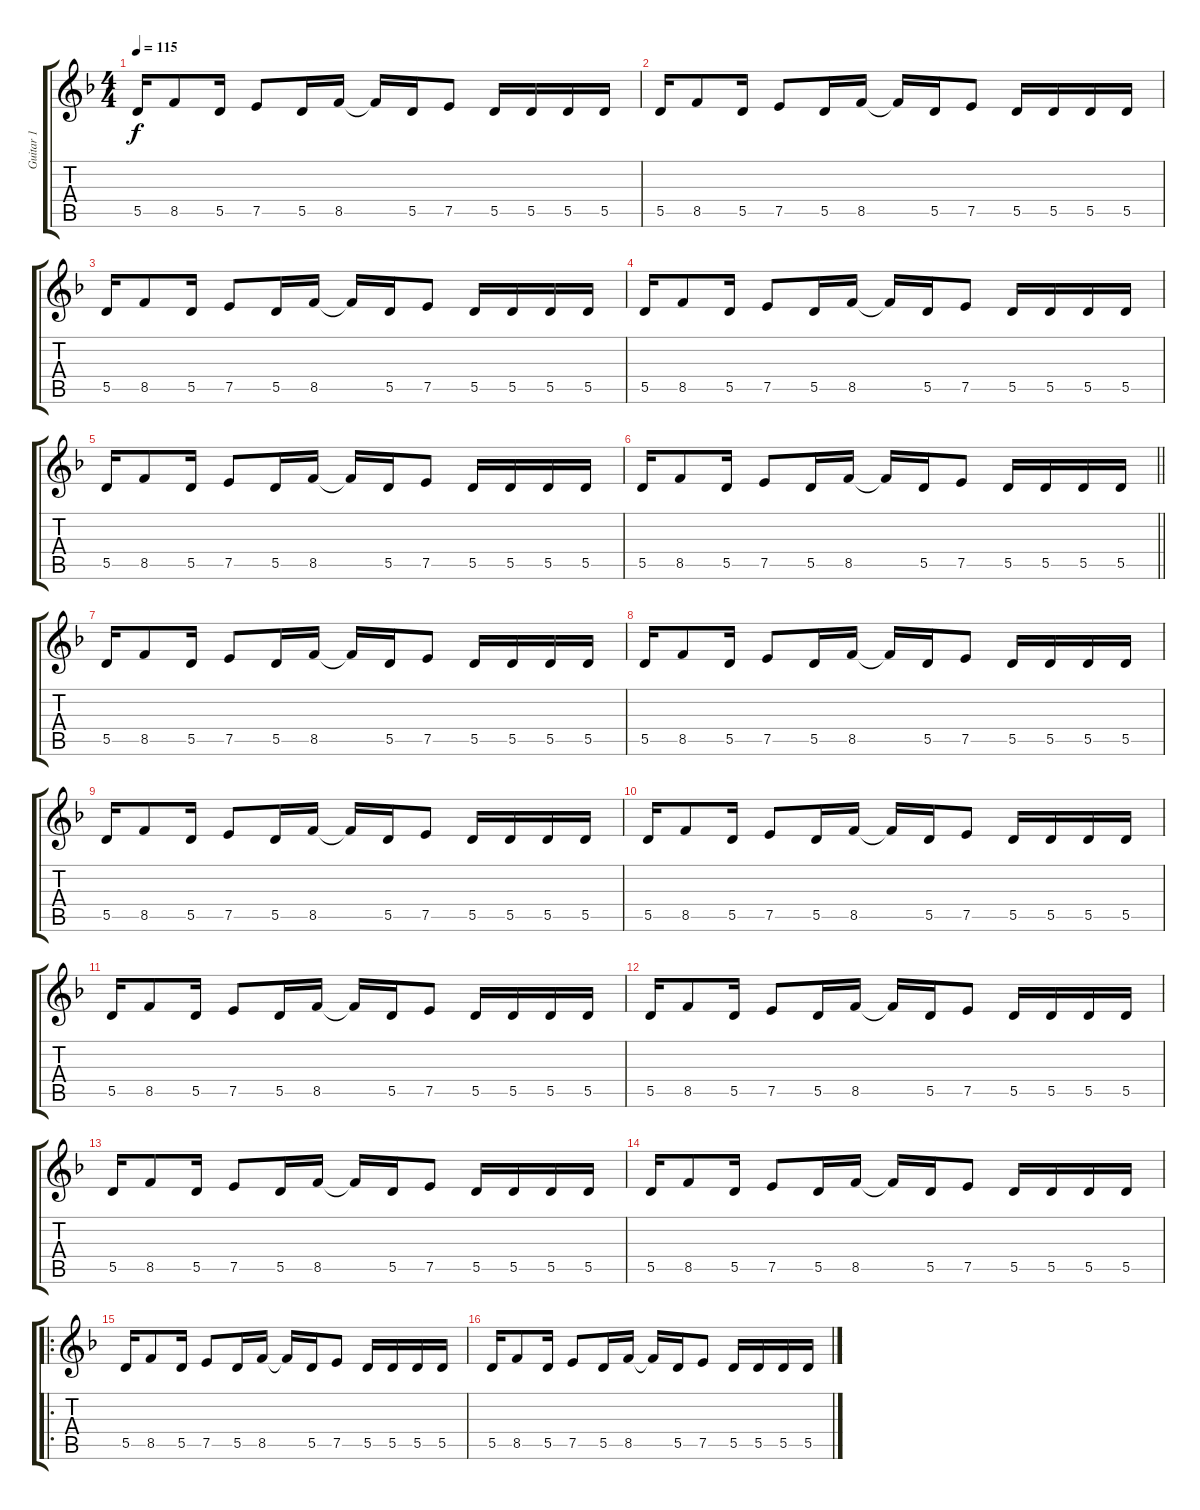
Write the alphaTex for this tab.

\track ("Guitar 1" "Guitar 1") {instrument distortionguitar}
\staff {score tabs}
\tuning (E4 B3 G3 D3 A2 E2) {hide}
\ts (4 4)
\tempo 115
\clef g2
\ks f
5.5.16{dy f} 8.5.8 5.5.16 7.5.8 5.5.16 8.5.16 8.5{t}.16 5.5.16 7.5.8 5.5.16 5.5.16 5.5.16 5.5.16 |
5.5.16 8.5.8 5.5.16 7.5.8 5.5.16 8.5.16 8.5{t}.16 5.5.16 7.5.8 5.5.16 5.5.16 5.5.16 5.5.16 |
5.5.16 8.5.8 5.5.16 7.5.8 5.5.16 8.5.16 8.5{t}.16 5.5.16 7.5.8 5.5.16 5.5.16 5.5.16 5.5.16 |
5.5.16 8.5.8 5.5.16 7.5.8 5.5.16 8.5.16 8.5{t}.16 5.5.16 7.5.8 5.5.16 5.5.16 5.5.16 5.5.16 |
5.5.16 8.5.8 5.5.16 7.5.8 5.5.16 8.5.16 8.5{t}.16 5.5.16 7.5.8 5.5.16 5.5.16 5.5.16 5.5.16 |
\barLineRight lightlight
5.5.16 8.5.8 5.5.16 7.5.8 5.5.16 8.5.16 8.5{t}.16 5.5.16 7.5.8 5.5.16 5.5.16 5.5.16 5.5.16 |
5.5.16 8.5.8 5.5.16 7.5.8 5.5.16 8.5.16 8.5{t}.16 5.5.16 7.5.8 5.5.16 5.5.16 5.5.16 5.5.16 |
5.5.16 8.5.8 5.5.16 7.5.8 5.5.16 8.5.16 8.5{t}.16 5.5.16 7.5.8 5.5.16 5.5.16 5.5.16 5.5.16 |
5.5.16 8.5.8 5.5.16 7.5.8 5.5.16 8.5.16 8.5{t}.16 5.5.16 7.5.8 5.5.16 5.5.16 5.5.16 5.5.16 |
5.5.16 8.5.8 5.5.16 7.5.8 5.5.16 8.5.16 8.5{t}.16 5.5.16 7.5.8 5.5.16 5.5.16 5.5.16 5.5.16 |
5.5.16 8.5.8 5.5.16 7.5.8 5.5.16 8.5.16 8.5{t}.16 5.5.16 7.5.8 5.5.16 5.5.16 5.5.16 5.5.16 |
5.5.16 8.5.8 5.5.16 7.5.8 5.5.16 8.5.16 8.5{t}.16 5.5.16 7.5.8 5.5.16 5.5.16 5.5.16 5.5.16 |
5.5.16 8.5.8 5.5.16 7.5.8 5.5.16 8.5.16 8.5{t}.16 5.5.16 7.5.8 5.5.16 5.5.16 5.5.16 5.5.16 |
5.5.16 8.5.8 5.5.16 7.5.8 5.5.16 8.5.16 8.5{t}.16 5.5.16 7.5.8 5.5.16 5.5.16 5.5.16 5.5.16 |
\ro
5.5.16 8.5.8 5.5.16 7.5.8 5.5.16 8.5.16 8.5{t}.16 5.5.16 7.5.8 5.5.16 5.5.16 5.5.16 5.5.16 |
5.5.16 8.5.8 5.5.16 7.5.8 5.5.16 8.5.16 8.5{t}.16 5.5.16 7.5.8 5.5.16 5.5.16 5.5.16 5.5.16
